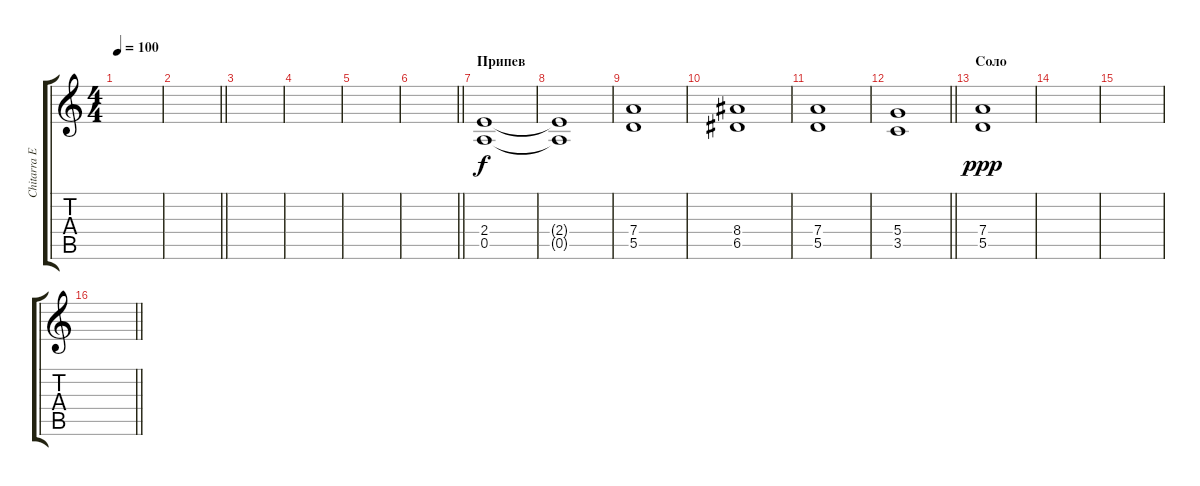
\track ("Chitarra Elettrica" "Chitarra E") {instrument overdrivenguitar}
\staff {score tabs}
\tuning (E4 B3 G3 D3 A2 E2) {hide}
\ts (4 4)
\tempo 100
\clef g2
\ks c
|
\barLineRight lightlight
|
|
|
|
\barLineRight lightlight
|
\section ("" "Припев")
(2.4 0.5).1 |
(2.4{t} 0.5{t}).1 |
(7.4 5.5).1 |
(8.4 6.5).1 |
(7.4 5.5).1 |
\barLineRight lightlight
(5.4 3.5).1 |
\section ("" "Соло")
(7.4 5.5).1{dy ppp} |
|
|
\barLineRight lightlight
